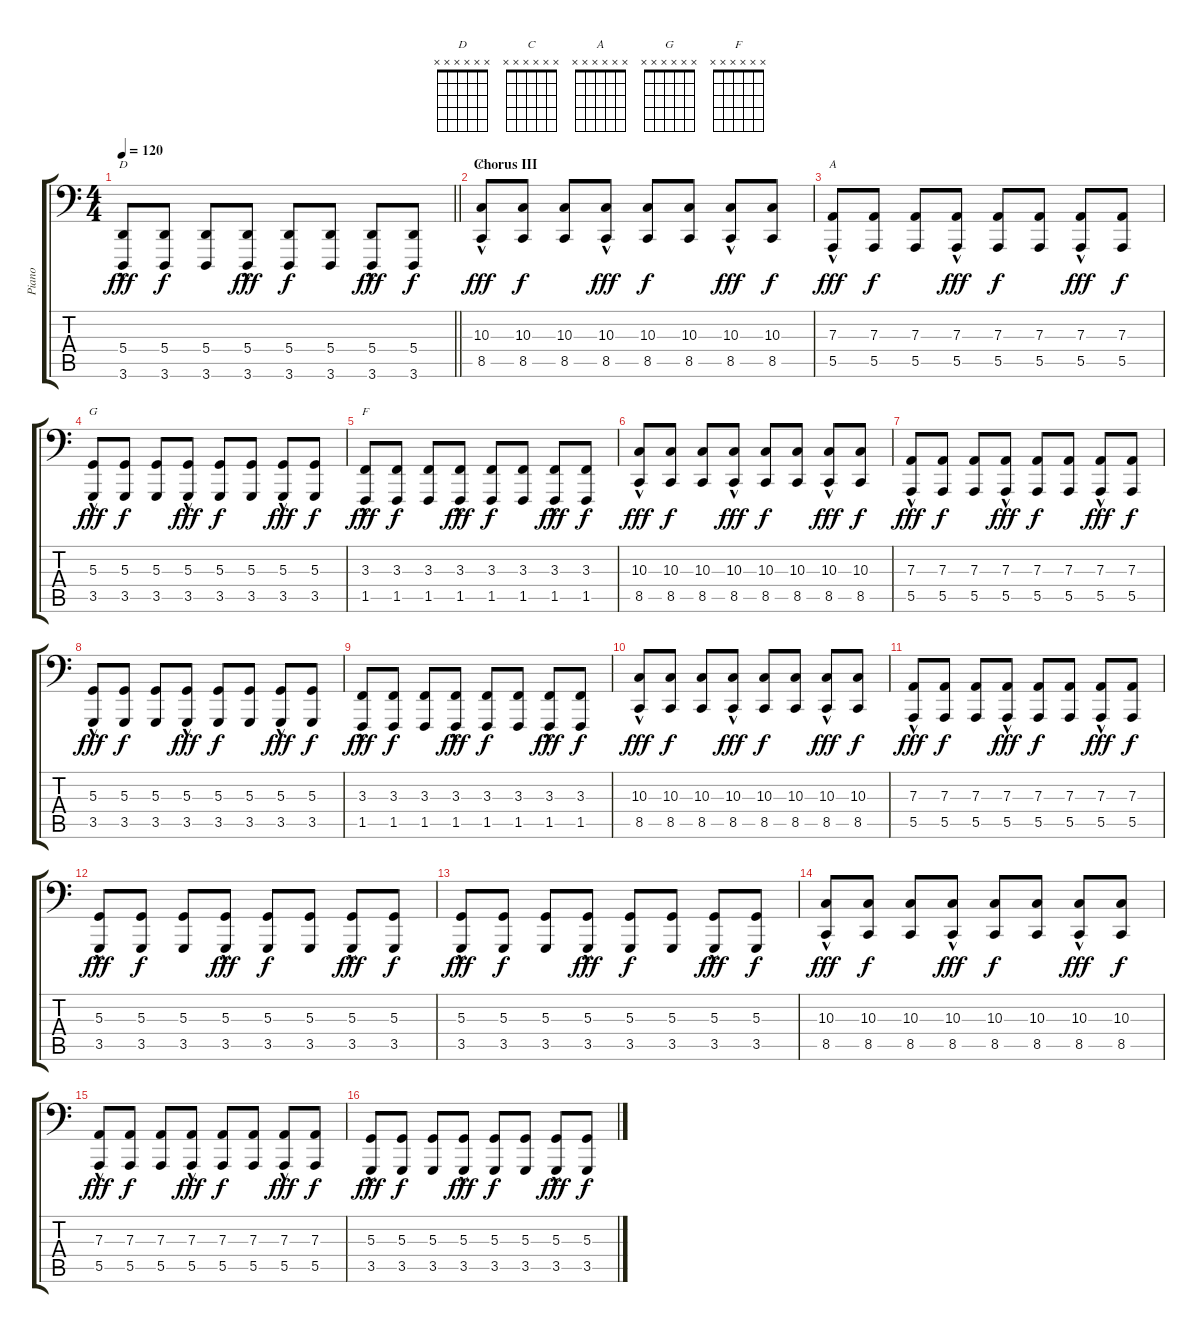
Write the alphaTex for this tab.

\track ("Piano" "Piano") {instrument acousticgrandpiano}
\staff {score tabs}
\tuning (B2 Gb2 D2 A1 E1 B0) {hide}
\chord ("D" x x x x x x)
\chord ("C" x x x x x x)
\chord ("A" x x x x x x)
\chord ("G" x x x x x x)
\chord ("F" x x x x x x)
\ts (4 4)
\tempo 120
\clef f4
\barLineRight lightlight
\ks c
(5.4{hac} 3.6{hac}).8{ch "D" dy fff} (5.4 3.6).8{dy f} (5.4 3.6).8 (5.4{hac} 3.6{hac}).8{dy fff} (5.4 3.6).8{dy f} (5.4 3.6).8 (5.4{hac} 3.6{hac}).8{dy fff} (5.4 3.6).8{dy f} |
\section ("" "Chorus III")
(10.3{hac} 8.5{hac}).8{ch "C" dy fff} (10.3 8.5).8{dy f} (10.3 8.5).8 (10.3{hac} 8.5{hac}).8{dy fff} (10.3 8.5).8{dy f} (10.3 8.5).8 (10.3{hac} 8.5{hac}).8{dy fff} (10.3 8.5).8{dy f} |
(7.3{hac} 5.5{hac}).8{ch "A" dy fff} (7.3 5.5).8{dy f} (7.3 5.5).8 (7.3{hac} 5.5{hac}).8{dy fff} (7.3 5.5).8{dy f} (7.3 5.5).8 (7.3{hac} 5.5{hac}).8{dy fff} (7.3 5.5).8{dy f} |
(5.3{hac} 3.5{hac}).8{ch "G" dy fff} (5.3 3.5).8{dy f} (5.3 3.5).8 (5.3{hac} 3.5{hac}).8{dy fff} (5.3 3.5).8{dy f} (5.3 3.5).8 (5.3{hac} 3.5{hac}).8{dy fff} (5.3 3.5).8{dy f} |
(3.3{hac} 1.5{hac}).8{ch "F" dy fff} (3.3 1.5).8{dy f} (3.3 1.5).8 (3.3{hac} 1.5{hac}).8{dy fff} (3.3 1.5).8{dy f} (3.3 1.5).8 (3.3{hac} 1.5{hac}).8{dy fff} (3.3 1.5).8{dy f} |
(10.3{hac} 8.5{hac}).8{dy fff} (10.3 8.5).8{dy f} (10.3 8.5).8 (10.3{hac} 8.5{hac}).8{dy fff} (10.3 8.5).8{dy f} (10.3 8.5).8 (10.3{hac} 8.5{hac}).8{dy fff} (10.3 8.5).8{dy f} |
(7.3{hac} 5.5{hac}).8{dy fff} (7.3 5.5).8{dy f} (7.3 5.5).8 (7.3{hac} 5.5{hac}).8{dy fff} (7.3 5.5).8{dy f} (7.3 5.5).8 (7.3{hac} 5.5{hac}).8{dy fff} (7.3 5.5).8{dy f} |
(5.3{hac} 3.5{hac}).8{dy fff} (5.3 3.5).8{dy f} (5.3 3.5).8 (5.3{hac} 3.5{hac}).8{dy fff} (5.3 3.5).8{dy f} (5.3 3.5).8 (5.3{hac} 3.5{hac}).8{dy fff} (5.3 3.5).8{dy f} |
(3.3{hac} 1.5{hac}).8{dy fff} (3.3 1.5).8{dy f} (3.3 1.5).8 (3.3{hac} 1.5{hac}).8{dy fff} (3.3 1.5).8{dy f} (3.3 1.5).8 (3.3{hac} 1.5{hac}).8{dy fff} (3.3 1.5).8{dy f} |
(10.3{hac} 8.5{hac}).8{dy fff} (10.3 8.5).8{dy f} (10.3 8.5).8 (10.3{hac} 8.5{hac}).8{dy fff} (10.3 8.5).8{dy f} (10.3 8.5).8 (10.3{hac} 8.5{hac}).8{dy fff} (10.3 8.5).8{dy f} |
(7.3{hac} 5.5{hac}).8{dy fff} (7.3 5.5).8{dy f} (7.3 5.5).8 (7.3{hac} 5.5{hac}).8{dy fff} (7.3 5.5).8{dy f} (7.3 5.5).8 (7.3{hac} 5.5{hac}).8{dy fff} (7.3 5.5).8{dy f} |
(5.3{hac} 3.5{hac}).8{dy fff} (5.3 3.5).8{dy f} (5.3 3.5).8 (5.3{hac} 3.5{hac}).8{dy fff} (5.3 3.5).8{dy f} (5.3 3.5).8 (5.3{hac} 3.5{hac}).8{dy fff} (5.3 3.5).8{dy f} |
(5.3{hac} 3.5{hac}).8{dy fff} (5.3 3.5).8{dy f} (5.3 3.5).8 (5.3{hac} 3.5{hac}).8{dy fff} (5.3 3.5).8{dy f} (5.3 3.5).8 (5.3{hac} 3.5{hac}).8{dy fff} (5.3 3.5).8{dy f} |
(10.3{hac} 8.5{hac}).8{dy fff} (10.3 8.5).8{dy f} (10.3 8.5).8 (10.3{hac} 8.5{hac}).8{dy fff} (10.3 8.5).8{dy f} (10.3 8.5).8 (10.3{hac} 8.5{hac}).8{dy fff} (10.3 8.5).8{dy f} |
(7.3{hac} 5.5{hac}).8{dy fff} (7.3 5.5).8{dy f} (7.3 5.5).8 (7.3{hac} 5.5{hac}).8{dy fff} (7.3 5.5).8{dy f} (7.3 5.5).8 (7.3{hac} 5.5{hac}).8{dy fff} (7.3 5.5).8{dy f} |
(5.3{hac} 3.5{hac}).8{dy fff} (5.3 3.5).8{dy f} (5.3 3.5).8 (5.3{hac} 3.5{hac}).8{dy fff} (5.3 3.5).8{dy f} (5.3 3.5).8 (5.3{hac} 3.5{hac}).8{dy fff} (5.3 3.5).8{dy f}
